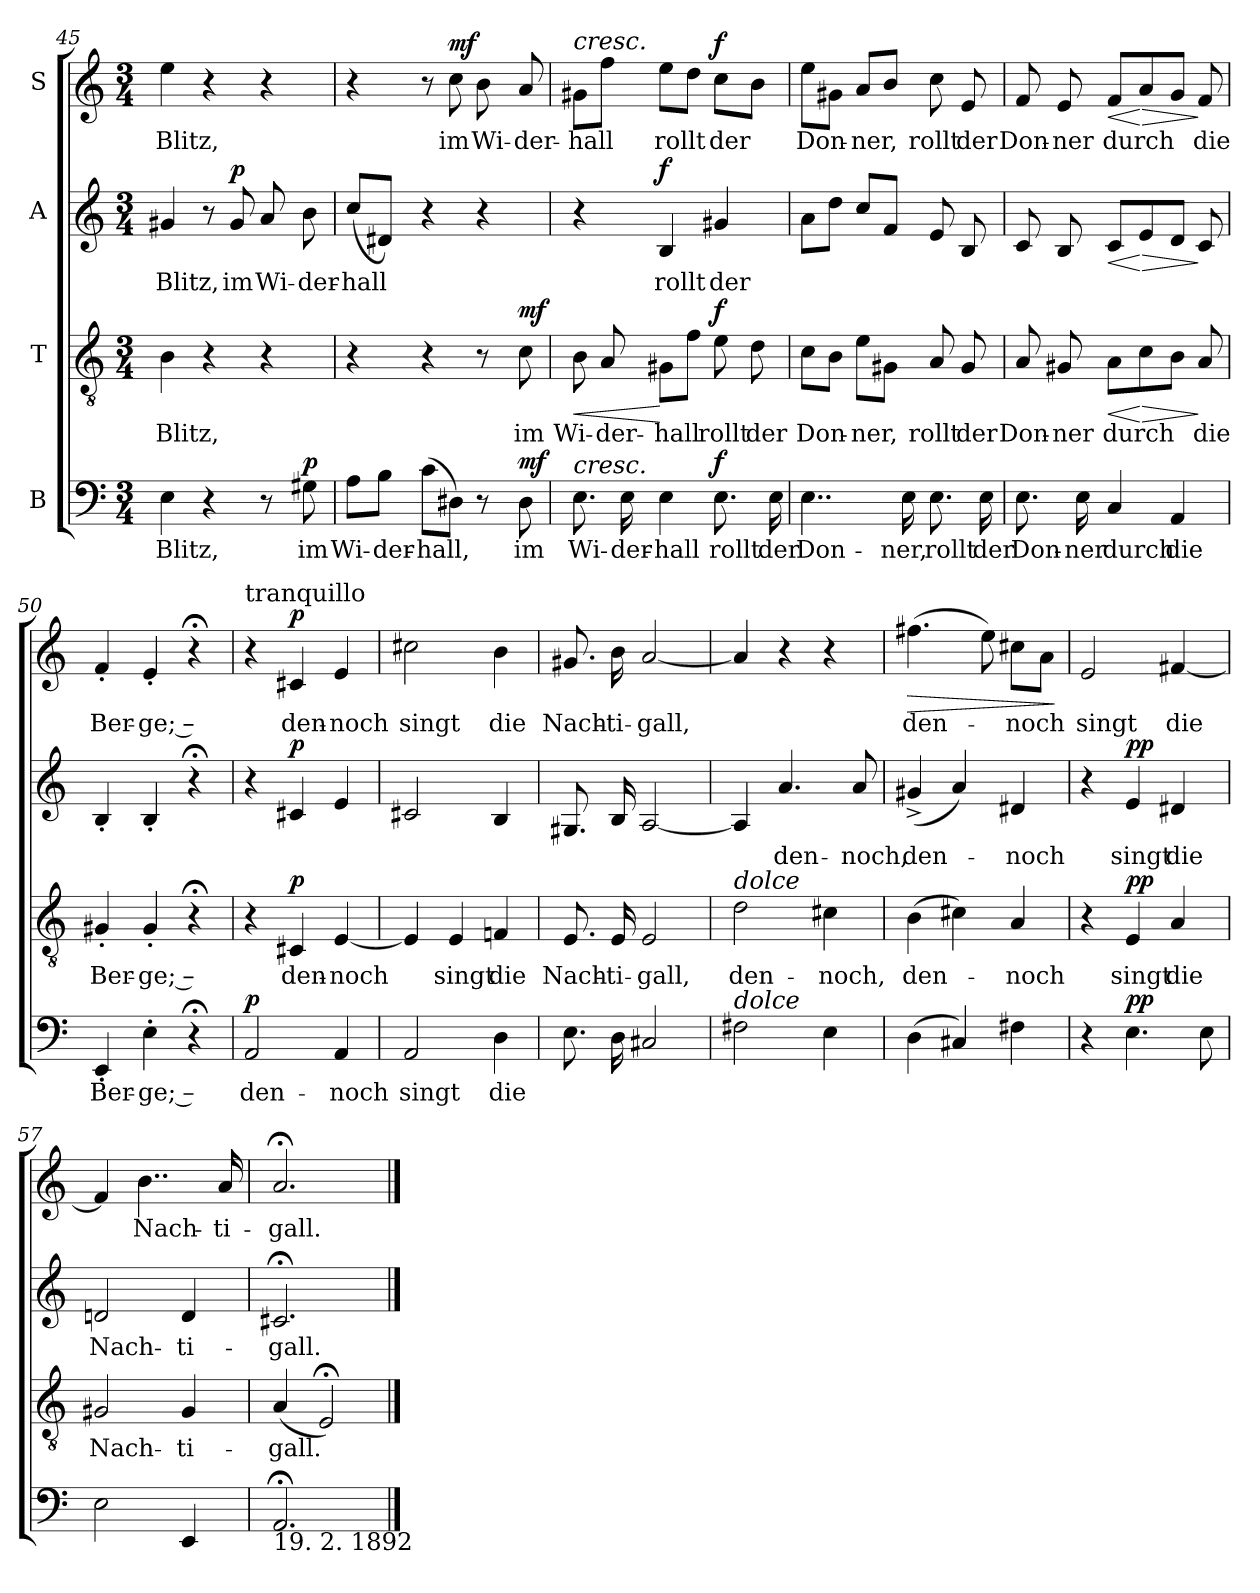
**kern	**text	**dynam	**kern	**text	**dynam	**kern	**text	**dynam	**kern	**text	**dynam
*part4	*part4	*part4	*part3	*part3	*part3	*part2	*part2	*part2	*part1	*part1	*part1
*staff4	*staff4	*staff4	*staff3	*staff3	*staff3	*staff2	*staff2	*staff2	*staff1	*staff1	*staff1
*I"B	*	*	*I"T	*	*	*I"A	*	*	*I"S	*	*
!!LO:LB:g=z
*clefF4	*	*	*clefGv2	*	*	*clefG2	*	*	*clefG2	*	*
*k[]	*	*	*k[]	*	*	*k[]	*	*	*k[]	*	*
*M3/4	*	*	*M3/4	*	*	*M3/4	*	*	*M3/4	*	*
=45	=45	=45	=45	=45	=45	=45	=45	=45	=45	=45	=45
4E\	Blitz,	.	4B\	Blitz,	.	4g#X/	Blitz,	.	4ee\	Blitz,	.
4r	.	.	4r	.	.	8r	.	.	4r	.	.
!	!	!	!	!	!	!	!	!LO:DY:a	!	!	!
.	.	.	.	.	.	8g#/	im	p	.	.	.
8r	.	.	4r	.	.	8a/	Wi-	.	4r	.	.
!	!	!LO:DY:a	!	!	!	!	!	!	!	!	!
8G#X\	im	p	.	.	.	8b\	-der-	.	.	.	.
=46	=46	=46	=46	=46	=46	=46	=46	=46	=46	=46	=46
8A\L	Wi-	.	4r	.	.	(>8cc/L	-hall	.	4r	.	.
8B\J	-der-	.	.	.	.	8d#X/J)	.	.	.	.	.
(8c\L	-hall,	.	4r	.	.	4r	.	.	8r	.	.
!	!	!	!	!	!	!	!	!	!	!	!LO:DY:a
8D#X\J)	.	.	.	.	.	.	.	.	8cc\	im	mf
8r	.	.	8r	.	.	4r	.	.	8b\	Wi-	.
!	!	!LO:DY:a	!	!	!LO:DY:a	!	!	!	!	!	!
8D#\	im	mf	8c\	im	mf	.	.	.	8a/	-der-	.
=47	=47	=47	=47	=47	=47	=47	=47	=47	=47	=47	=47
!	!	!	!	!	!	!	!	!	!LO:TX:a:i:t=cresc.	!	!
!LO:TX:a:i:t=cresc.	!	!	!	!	!	!	!	!	!	!	!
!	!	!	!	!	!LO:HP:b	!	!	!	!	!	!
8.E\	Wi-	.	8B\	Wi-	<	4r	.	.	8g#X\L	-hall	.
.	.	.	8A/	-der-	.	.	.	.	8ff\J	.	.
16E\	-der-	.	.	.	.	.	.	.	.	.	.
!	!	!	!	!	!	!	!	!LO:DY:a	!	!	!
4E\	-hall	.	8G#X\L	-hall	[	4B/	rollt	f	8ee\L	rollt	.
.	.	.	8f\J	.	.	.	.	.	8dd\J	.	.
!	!	!LO:DY:a	!	!	!LO:DY:a	!	!	!	!	!	!LO:DY:a
8.E\	rollt	f	8e\	rollt	f	4g#X/	der	.	8cc\L	der	f
.	.	.	8d\	der	.	.	.	.	8b\J	.	.
16E\	der	.	.	.	.	.	.	.	.	.	.
=48	=48	=48	=48	=48	=48	=48	=48	=48	=48	=48	=48
4..E\	Don-	.	8c\L	Don-	.	8a\L	.	.	8ee\L	-Don-	.
.	.	.	8B\J	.	.	8dd\J	.	.	8g#X\J	.	.
.	.	.	8e\L	-ner,	.	8cc/L	.	.	8a/L	-ner,	.
.	.	.	8G#X\J	.	.	8f/J	.	.	8b/J	.	.
16E\	-ner,	.	.	.	.	.	.	.	.	.	.
8.E\	rollt	.	8A/	rollt	.	8e/	.	.	8cc\	rollt	.
.	.	.	8G#/	der	.	8B/	.	.	8e/	der	.
16E\	der	.	.	.	.	.	.	.	.	.	.
!!LO:LB:g=z
=49	=49	=49	=49	=49	=49	=49	=49	=49	=49	=49	=49
8.E\	Don-	.	8A/	Don-	.	8c/	.	.	8f/	Don-	.
.	.	.	8G#X/	-ner	.	8B/	.	.	8e/	-ner	.
16E\	-ner	.	.	.	.	.	.	.	.	.	.
!	!	!	!	!	!LO:HP:b	!	!	!LO:HP:b	!	!	!LO:HP:b
4C/	durch	.	8A\L	durch	<	8c/L	.	<	8f/L	durch	<
!	!	!	!	!	!LO:HP:n=1:b	!	!	!LO:HP:n=1:b	!	!	!LO:HP:n=1:b
.	.	.	8c\	.	[ >	8e/	.	[ >	8a/	.	[ >
4AA/	die	.	8B\J	.	.	8d/J	.	.	8g/J	.	.
.	.	.	8A/	die	]	8c/	.	]	8f/	die	]
=50	=50	=50	=50	=50	=50	=50	=50	=50	=50	=50	=50
4EE'/	Ber-	.	4G#X'/	Ber-	.	4B'/	.	.	4f'/	Ber-	.
4E'\	-ge; –	.	4G#'/	-ge; –	.	4B'/	.	.	4e'/	-ge; –	.
4r;<	.	.	4r;<	.	.	4r;<	.	.	4r;<	.	.
=51	=51	=51	=51	=51	=51	=51	=51	=51	=51	=51	=51
!	!	!	!	!	!	!	!	!	!LO:TX:a:t=tranquillo	!	!
!	!	!LO:DY:a	!	!	!	!	!	!	!	!	!
2AA/	den-	p	4r	.	.	4r	.	.	4r	.	.
!	!	!	!	!	!LO:DY:a	!	!	!LO:DY:a	!	!	!LO:DY:a
.	.	.	4C#X/	den-	p	4c#X/	.	p	4c#X/	den-	p
4AA/	-noch	.	[4E/	-noch	.	4e/	.	.	4e/	-noch	.
=52	=52	=52	=52	=52	=52	=52	=52	=52	=52	=52	=52
2AA/	singt	.	4E/]	.	.	2c#X/	.	.	2cc#X\	singt	.
.	.	.	4E/	singt	.	.	.	.	.	.	.
4D\	die	.	4Fn/	die	.	4B/	.	.	4b\	die	.
=53	=53	=53	=53	=53	=53	=53	=53	=53	=53	=53	=53
8.E\	.	.	8.E/	Nach-	.	8.G#X/	.	.	8.g#X/	Nach-	.
16D\	.	.	16E/	-ti-	.	16B/	.	.	16b\	-ti-	.
2C#X/	.	.	2E/	-gall,	.	[2A/	.	.	[2a/	-gall,	.
!!LO:LB:g=z
=54	=54	=54	=54	=54	=54	=54	=54	=54	=54	=54	=54
!	!	!	!LO:TX:a:i:t=dolce	!	!	!	!	!	!	!	!
!LO:TX:a:i:t=dolce	!	!	!	!	!	!	!	!	!	!	!
2F#X\	.	.	2d\	den-	.	4A/]	.	.	4a/]	.	.
.	.	.	.	.	.	4.a/	den-	.	4r	.	.
4E\	.	.	4c#X\	-noch,	.	.	.	.	4r	.	.
.	.	.	.	.	.	8a/	-noch,	.	.	.	.
=55	=55	=55	=55	=55	=55	=55	=55	=55	=55	=55	=55
!	!	!	!	!	!	!	!	!	!	!	!LO:HP:b
(4D\	.	.	(4B\	den-	.	(4g#X^/	den-	.	(4.ff#X\	den-	>
4C#X/)	.	.	4c#X\)	.	.	4a/)	.	.	.	.	.
.	.	.	.	.	.	.	.	.	8ee\)	.	.
4F#X\	.	.	4A/	-noch	.	4d#X/	-noch	.	8cc#X\L	-noch	.
.	.	.	.	.	.	.	.	.	8a\J	.	.
.	.	.	.	.	.	.	.	.	.	.	]
=56	=56	=56	=56	=56	=56	=56	=56	=56	=56	=56	=56
4r	.	.	4r	.	.	4r	.	.	2e/	singt	.
!	!	!LO:DY:a	!	!	!LO:DY:a	!	!	!LO:DY:a	!	!	!
4.E\	.	pp	4E/	singt	pp	4e/	singt	pp	.	.	.
.	.	.	4A/	die	.	4d#X/	die	.	[4f#X/	die	.
8E\	.	.	.	.	.	.	.	.	.	.	.
=57	=57	=57	=57	=57	=57	=57	=57	=57	=57	=57	=57
2E\	.	.	2G#X/	Nach-	.	2dn/	Nach-	.	4f#/]	.	.
.	.	.	.	.	.	.	.	.	4..b\	Nach-	.
4EE/	.	.	4G#/	-ti-	.	4d/	-ti-	.	.	.	.
.	.	.	.	.	.	.	.	.	16a/	-ti-	.
=58	=58	=58	=58	=58	=58	=58	=58	=58	=58	=58	=58
!LO:TX:b:t=19. 2. 1892	!	!	!	!	!	!	!	!	!	!	!
2.AA;</	.	.	(>4A/	-gall.	.	2.c#X;</	-gall.	.	2.a;</	-gall.	.
.	.	.	2E;</)	.	.	.	.	.	.	.	.
==	==	==	==	==	==	==	==	==	==	==	==
*-	*-	*-	*-	*-	*-	*-	*-	*-	*-	*-	*-
